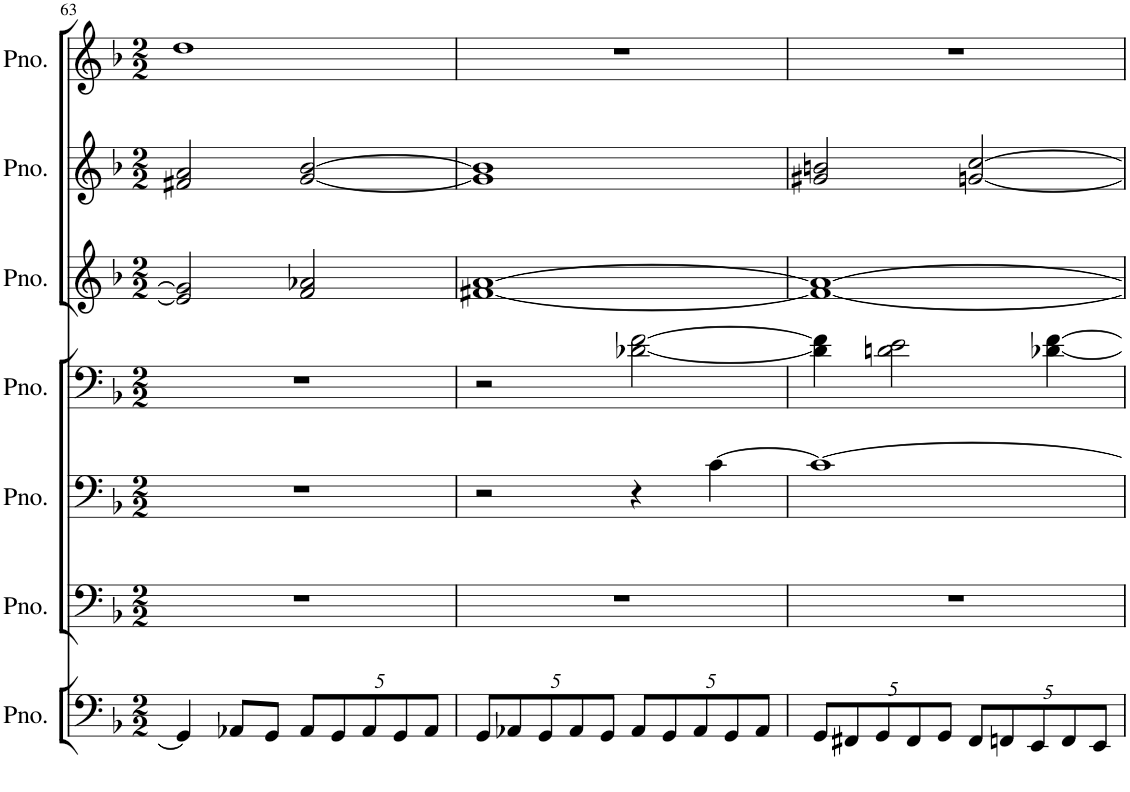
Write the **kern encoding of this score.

**kern	**kern	**kern	**kern	**kern	**kern	**kern
*part7	*part6	*part5	*part4	*part3	*part2	*part1
*staff7	*staff6	*staff5	*staff4	*staff3	*staff2	*staff1
*I"Piano	*I"Piano	*I"Piano	*I"Piano	*I"Piano	*I"Piano	*I"Piano
*I'Pno.	*I'Pno.	*I'Pno.	*I'Pno.	*I'Pno.	*I'Pno.	*I'Pno.
!!LO:PB:g=z
*clefF4	*clefF4	*clefF4	*clefF4	*clefG2	*clefG2	*clefG2
*k[b-]	*k[b-]	*k[b-]	*k[b-]	*k[b-]	*k[b-]	*k[b-]
*M2/2	*M2/2	*M2/2	*M2/2	*M2/2	*M2/2	*M2/2
=63	=63	=63	=63	=63	=63	=63
4GG/]	1r	1r	1r	2e/] 2g/]	2f#X/ 2a/	1dd
8AA-X/L	.	.	.	.	.	.
8GG/J	.	.	.	.	.	.
*Xbrackettup	*	*	*	*	*	*
10AA-/L	.	.	.	2f/ 2a-X/	[2g/ [2b-/	.
10GG/	.	.	.	.	.	.
10AA-/	.	.	.	.	.	.
10GG/	.	.	.	.	.	.
10AA-/J	.	.	.	.	.	.
=64	=64	=64	=64	=64	=64	=64
10GG/L	1r	2r	2r	[1f#X [1a	1g] 1b-]	1r
10AA-X/	.	.	.	.	.	.
10GG/	.	.	.	.	.	.
10AA-/	.	.	.	.	.	.
10GG/J	.	.	.	.	.	.
10AA-/L	.	4r	[2d-X\ [2f\	.	.	.
10GG/	.	.	.	.	.	.
10AA-/	.	.	.	.	.	.
.	.	[4c\	.	.	.	.
10GG/	.	.	.	.	.	.
10AA-/J	.	.	.	.	.	.
=65	=65	=65	=65	=65	=65	=65
10GG/L	1r	1c_	4d-\] 4f\]	1f#_ 1a_	2g#X/ 2bn/	1r
10FF#X/	.	.	.	.	.	.
10GG/	.	.	.	.	.	.
.	.	.	2dn\ 2e\	.	.	.
10FF#/	.	.	.	.	.	.
10GG/J	.	.	.	.	.	.
10FF#/L	.	.	.	.	[2gn/ [2cc/	.
10FFn/	.	.	.	.	.	.
10EE/	.	.	.	.	.	.
.	.	.	[4d-X\ [4f\	.	.	.
10FF/	.	.	.	.	.	.
10EE/J	.	.	.	.	.	.
=	=	=	=	=	=	=
*-	*-	*-	*-	*-	*-	*-
